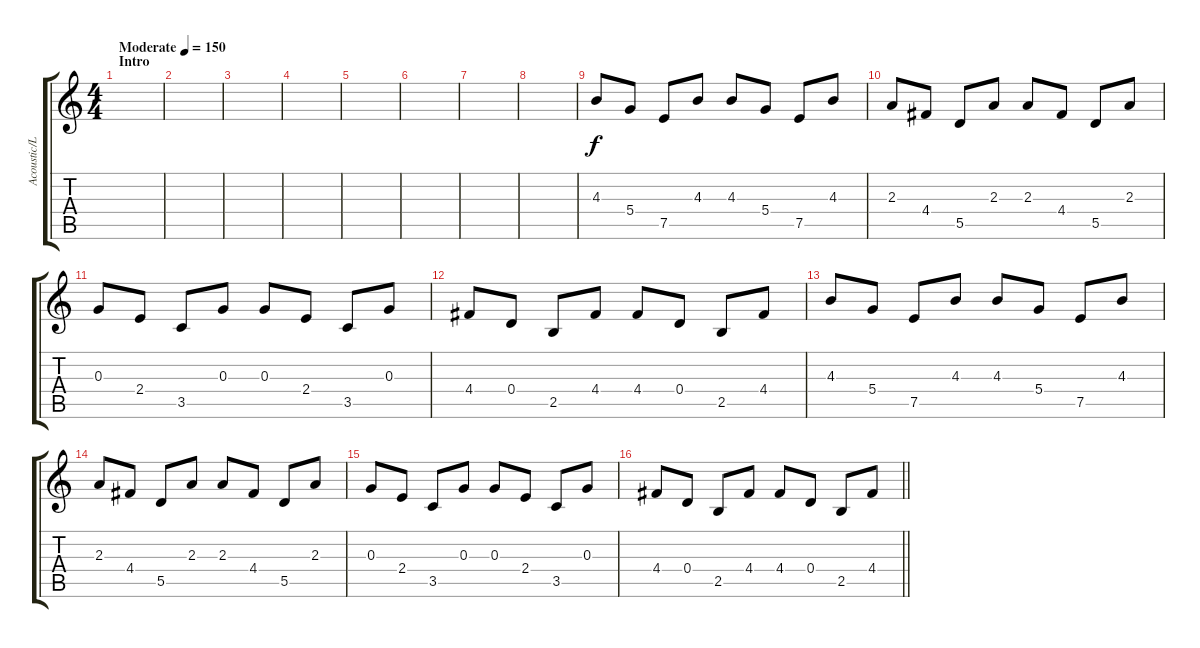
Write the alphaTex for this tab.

\track ("Acoustic/Lead Guitar" "Acoustic/L") {instrument acousticguitarsteel}
\staff {score tabs}
\tuning (E4 B3 G3 D3 A2 E2) {hide}
\ts (4 4)
\section ("" "Intro")
\tempo (150 "Moderate")
\clef g2
\ks c
|
|
|
|
|
|
|
|
4.3.8{volume 12} 5.4.8 7.5.8 4.3.8 4.3.8 5.4.8 7.5.8 4.3.8 |
2.3.8 4.4.8 5.5.8 2.3.8 2.3.8 4.4.8 5.5.8 2.3.8 |
0.3.8 2.4.8 3.5.8 0.3.8 0.3.8 2.4.8 3.5.8 0.3.8 |
4.4.8 0.4.8 2.5.8 4.4.8 4.4.8 0.4.8 2.5.8 4.4.8 |
4.3.8 5.4.8 7.5.8 4.3.8 4.3.8 5.4.8 7.5.8 4.3.8 |
2.3.8 4.4.8 5.5.8 2.3.8 2.3.8 4.4.8 5.5.8 2.3.8 |
0.3.8 2.4.8 3.5.8 0.3.8 0.3.8 2.4.8 3.5.8 0.3.8 |
\barLineRight lightlight
4.4.8 0.4.8 2.5.8 4.4.8 4.4.8 0.4.8 2.5.8 4.4.8
